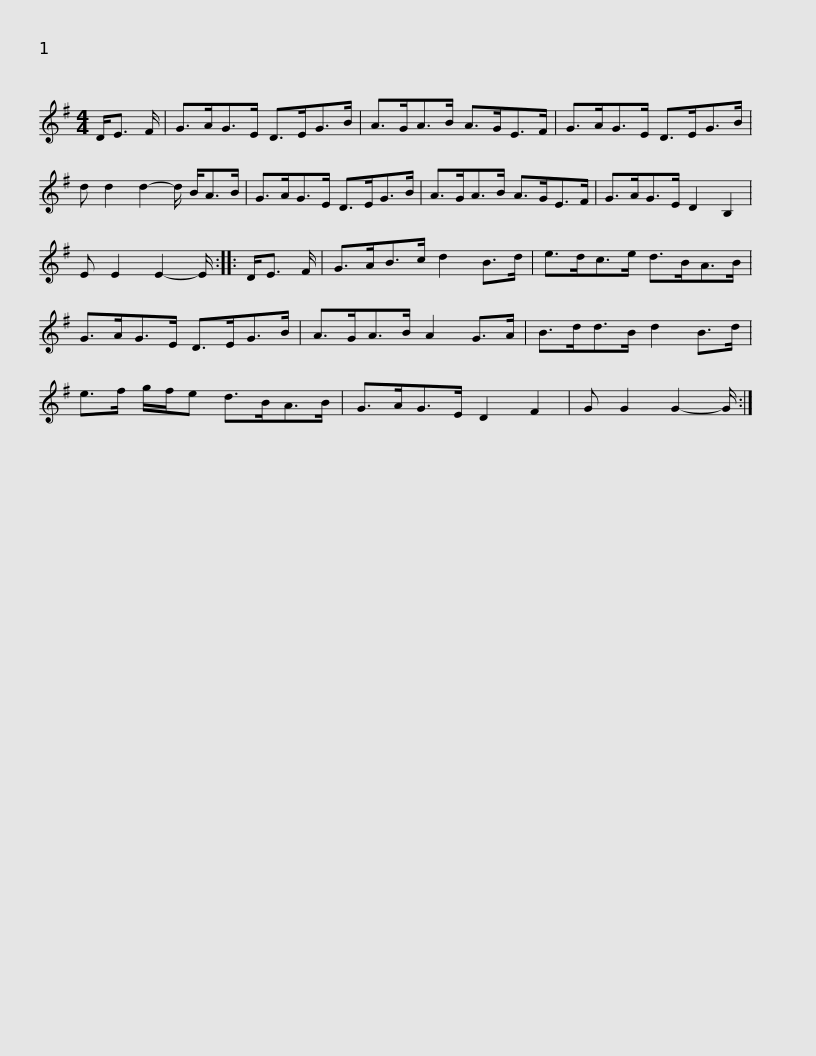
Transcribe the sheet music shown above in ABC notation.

X:1
L:1/8
M:4/4
I:linebreak $
K:G
V:1 treble
V:1
 D<E F/ | G>AG>E D>EG>B | A>GA>B A>GE>F | G>AG>E D>EG>B | d d2 d2- d/ B<AB/ |$ %5
 G>AG>E D>EG>B | A>GA>B A>GE>F | G>AG>E D2 B,2 | E E2 E2- E/ :: D<E F/ | %10
 G>AB>c d2 B>d |$ e>dc>e d>BA>B | G>AG>E D>EG>B | A>GA>B A2 G>A | B>dd>B d2 B>d | %15
 e>f g/f/e d>BA>B |$ G>AG>E D2 F2 | G G2 G2- G/ :| %18
